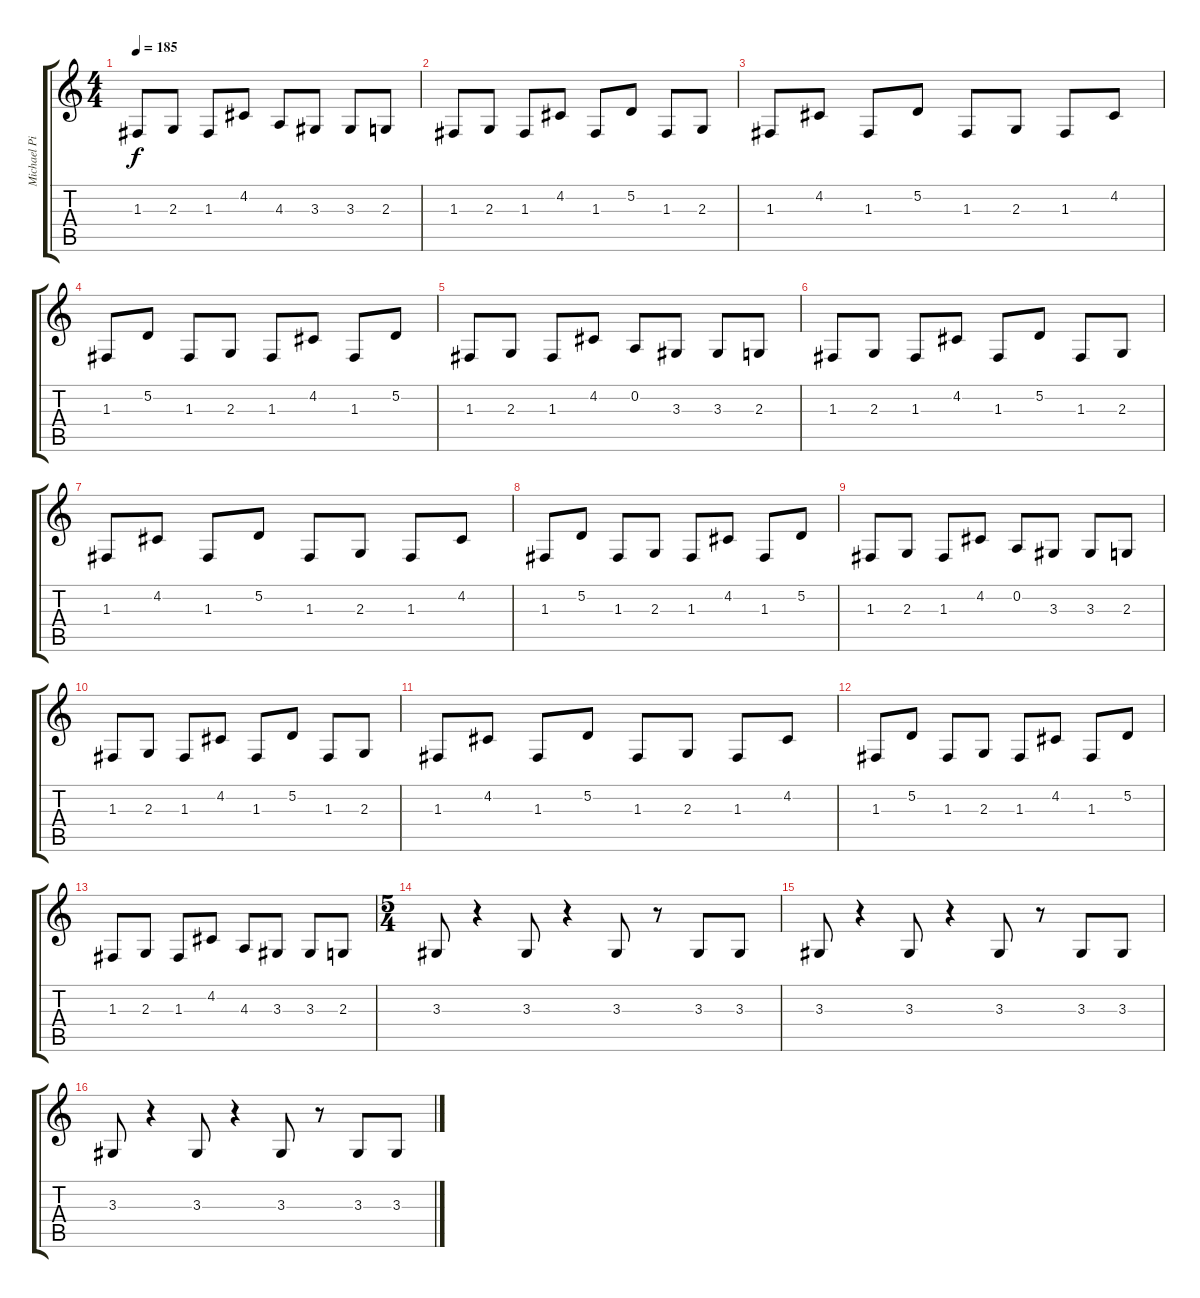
\track ("Michael Pinella Piano" "Michael Pi") {instrument acousticgrandpiano}
\staff {score tabs}
\tuning (D4 A3 F3 C3 G2 D2) {hide}
\ts (4 4)
\tempo 185
\clef g2
\ks c
1.3.8{dy f} 2.3.8 1.3.8 4.2.8 4.3.8 3.3.8 3.3.8 2.3.8 |
1.3.8 2.3.8 1.3.8 4.2.8 1.3.8 5.2.8 1.3.8 2.3.8 |
1.3.8 4.2.8 1.3.8 5.2.8 1.3.8 2.3.8 1.3.8 4.2.8 |
1.3.8 5.2.8 1.3.8 2.3.8 1.3.8 4.2.8 1.3.8 5.2.8 |
1.3.8 2.3.8 1.3.8 4.2.8 0.2.8 3.3.8 3.3.8 2.3.8 |
1.3.8 2.3.8 1.3.8 4.2.8 1.3.8 5.2.8 1.3.8 2.3.8 |
1.3.8 4.2.8 1.3.8 5.2.8 1.3.8 2.3.8 1.3.8 4.2.8 |
1.3.8 5.2.8 1.3.8 2.3.8 1.3.8 4.2.8 1.3.8 5.2.8 |
1.3.8 2.3.8 1.3.8 4.2.8 0.2.8 3.3.8 3.3.8 2.3.8 |
1.3.8 2.3.8 1.3.8 4.2.8 1.3.8 5.2.8 1.3.8 2.3.8 |
1.3.8 4.2.8 1.3.8 5.2.8 1.3.8 2.3.8 1.3.8 4.2.8 |
1.3.8 5.2.8 1.3.8 2.3.8 1.3.8 4.2.8 1.3.8 5.2.8 |
1.3.8 2.3.8 1.3.8 4.2.8 4.3.8 3.3.8 3.3.8 2.3.8 |
\ts (5 4)
3.3.8 r.4 3.3.8 r.4 3.3.8 r.8 3.3.8 3.3.8 |
3.3.8 r.4 3.3.8 r.4 3.3.8 r.8 3.3.8 3.3.8 |
3.3.8 r.4 3.3.8 r.4 3.3.8 r.8 3.3.8 3.3.8
